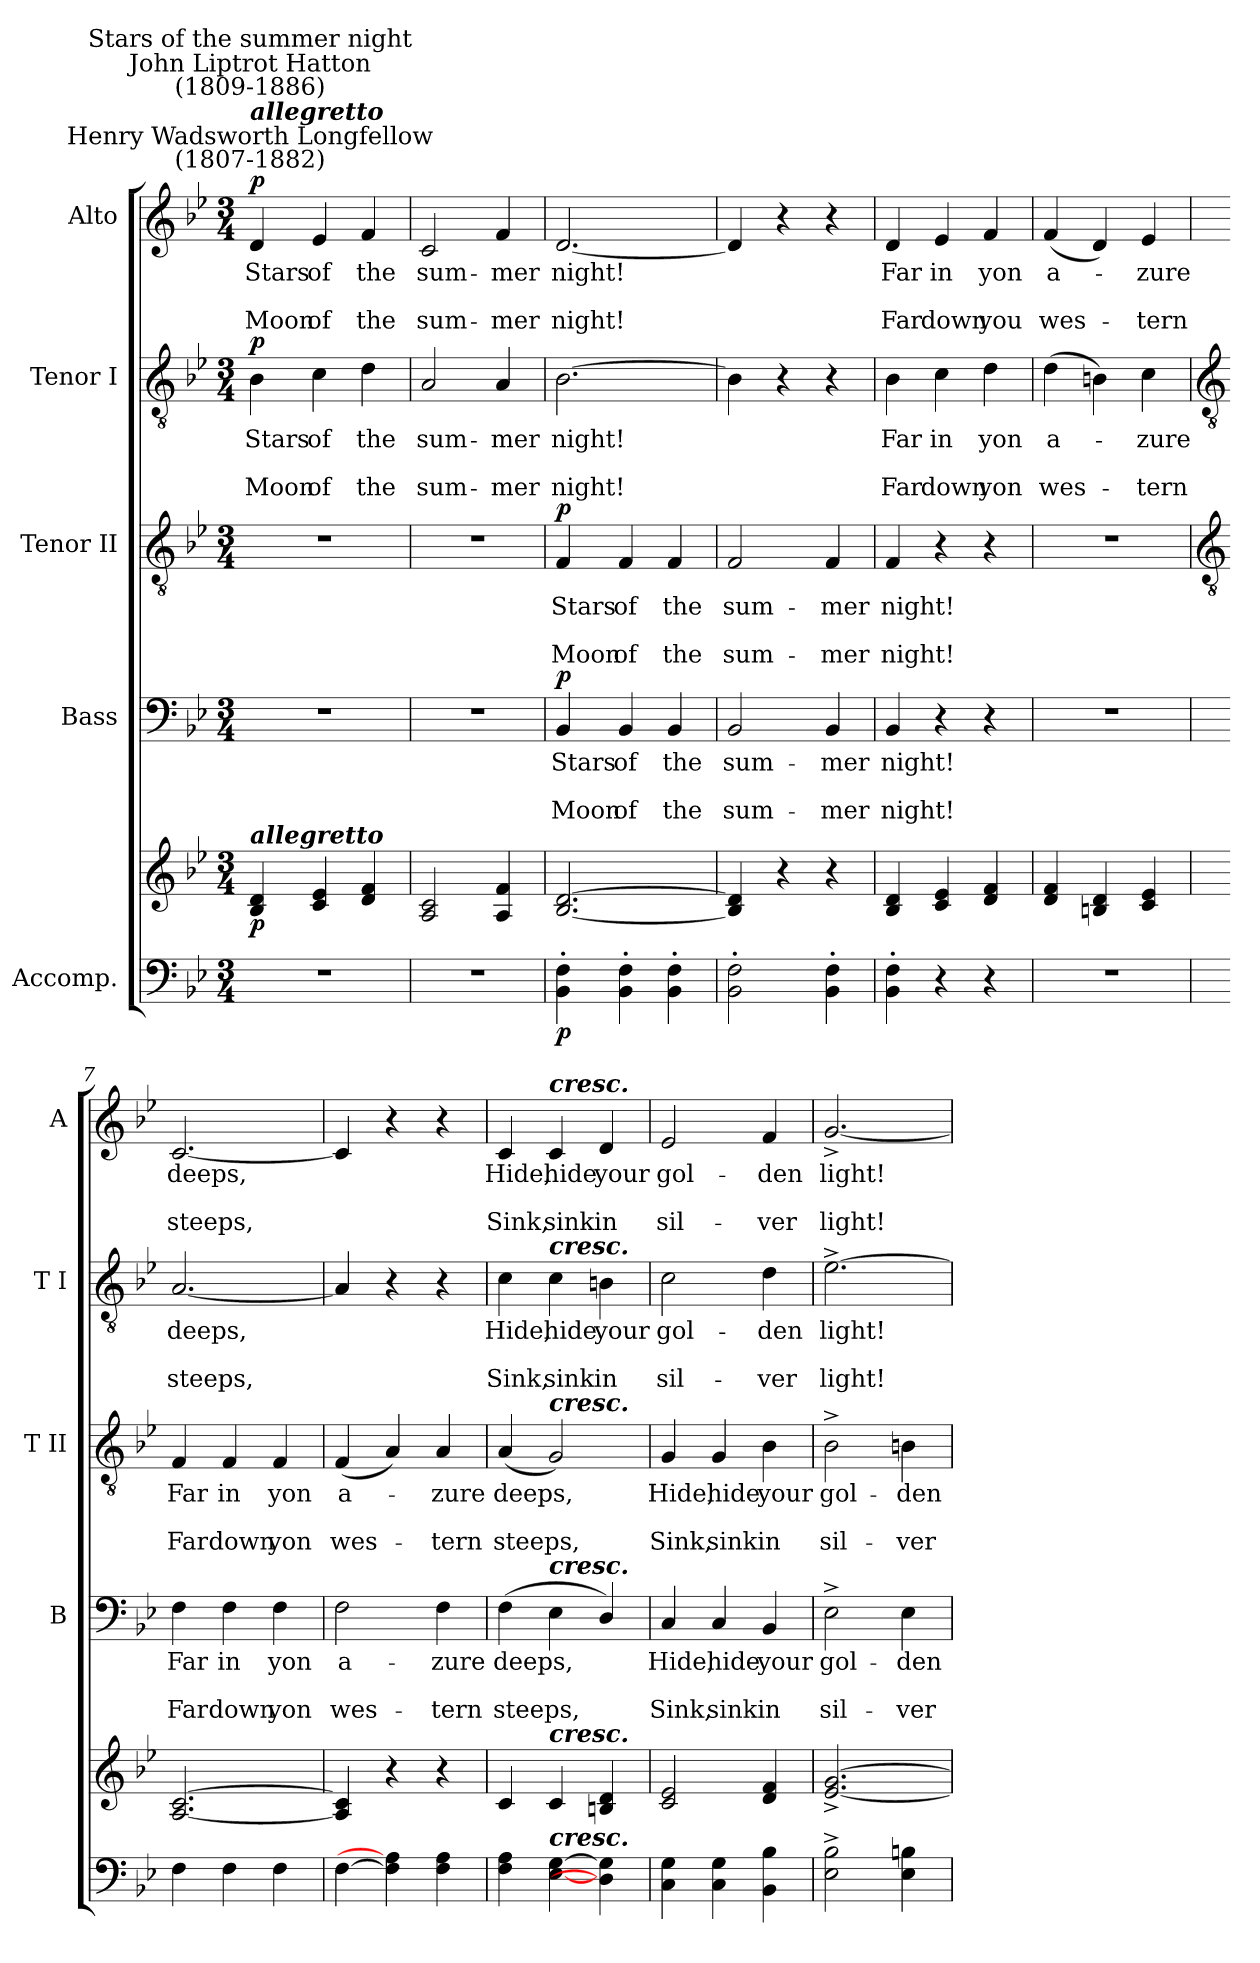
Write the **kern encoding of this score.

**kern	**kern	**dynam	**kern	**text	**text	**text	**dynam	**kern	**text	**text	**text	**dynam	**kern	**text	**text	**text	**dynam	**kern	**text	**text	**text	**dynam
*part5	*part5	*part5	*part4	*part4	*part4	*part4	*part4	*part3	*part3	*part3	*part3	*part3	*part2	*part2	*part2	*part2	*part2	*part1	*part1	*part1	*part1	*part1
*staff6	*staff5	*staff5/6	*staff4	*staff4	*staff4	*staff4	*staff4	*staff3	*staff3	*staff3	*staff3	*staff3	*staff2	*staff2	*staff2	*staff2	*staff2	*staff1	*staff1	*staff1	*staff1	*staff1
*I"Accomp.	*	*	*I"Bass	*	*	*	*	*I"Tenor II	*	*	*	*	*I"Tenor I	*	*	*	*	*I"Alto	*	*	*	*
*	*	*	*I'B	*	*	*	*	*I'T II	*	*	*	*	*I'T I	*	*	*	*	*I'A	*	*	*	*
*clefF4	*clefG2	*	*clefF4	*	*	*	*	*clefGv2	*	*	*	*	*clefGv2	*	*	*	*	*clefG2	*	*	*	*
*k[b-e-]	*k[b-e-]	*	*k[b-e-]	*	*	*	*	*k[b-e-]	*	*	*	*	*k[b-e-]	*	*	*	*	*k[b-e-]	*	*	*	*
*B-:	*B-:	*	*B-:	*	*	*	*	*B-:	*	*	*	*	*B-:	*	*	*	*	*B-:	*	*	*	*
*M3/4	*M3/4	*	*M3/4	*	*	*	*	*M3/4	*	*	*	*	*M3/4	*	*	*	*	*M3/4	*	*	*	*
*MM168	*MM168	*	*MM168	*	*	*	*	*MM168	*	*	*	*	*MM168	*	*	*	*	*MM168	*	*	*	*
=1	=1	=1	=1	=1	=1	=1	=1	=1	=1	=1	=1	=1	=1	=1	=1	=1	=1	=1	=1	=1	=1	=1
!	!	!	!	!	!	!	!	!	!	!	!	!	!	!	!	!	!	!LO:TX:a:cj:t=Henry Wadsworth Longfellow\n(1807-1882)	!	!	!	!
!	!	!	!	!	!	!	!	!	!	!	!	!	!	!	!	!	!	!LO:TX:a:Bi:t=allegretto	!	!	!	!
!	!	!	!	!	!	!	!	!	!	!	!	!	!	!	!	!	!	!LO:TX:a:cj:t=John Liptrot Hatton\n(1809-1886)	!	!	!	!
!	!	!	!	!	!	!	!	!	!	!	!	!	!	!	!	!	!	!LO:TX:a:cj:t=Stars of the summer night	!	!	!	!
!	!LO:TX:a:Bi:t=allegretto	!	!	!	!	!	!	!	!	!	!	!	!	!	!	!	!	!	!	!	!	!
!LO:N:vis=1	!	!LO:DY:b	!LO:N:vis=1	!	!	!	!	!LO:N:vis=1	!	!	!	!	!	!LO:LY:b	!	!LO:LY:b	!LO:DY:b	!	!LO:LY:b	!	!LO:LY:b	!LO:DY:b
2.r	4B- 4d	p	2.r	.	.	.	.	2.r	.	.	.	.	4B-	Stars	.	Moon	p	4d	Stars	.	Moon	p
!	!	!	!	!	!	!	!	!	!	!	!	!	!	!LO:LY:b	!	!LO:LY:b	!	!	!LO:LY:b	!	!LO:LY:b	!
.	4c 4e-	.	.	.	.	.	.	.	.	.	.	.	4c	of	.	of	.	4e-	of	.	of	.
!	!	!	!	!	!	!	!	!	!	!	!	!	!	!LO:LY:b	!	!LO:LY:b	!	!	!LO:LY:b	!	!LO:LY:b	!
.	4d 4f	.	.	.	.	.	.	.	.	.	.	.	4d	the	.	the	.	4f	the	.	the	.
=2	=2	=2	=2	=2	=2	=2	=2	=2	=2	=2	=2	=2	=2	=2	=2	=2	=2	=2	=2	=2	=2	=2
!LO:N:vis=1	!	!	!LO:N:vis=1	!	!	!	!	!LO:N:vis=1	!	!	!	!	!	!LO:LY:b	!	!LO:LY:b	!	!	!LO:LY:b	!	!LO:LY:b	!
2.r	2A 2c	.	2.r	.	.	.	.	2.r	.	.	.	.	2A	sum-	.	-sum-	.	2c	sum-	.	-sum-	.
!	!	!	!	!	!	!	!	!	!	!	!	!	!	!LO:LY:b	!	!LO:LY:b	!	!	!LO:LY:b	!	!LO:LY:b	!
.	4A 4f	.	.	.	.	.	.	.	.	.	.	.	4A	-mer	.	mer	.	4f	-mer	.	mer	.
=3	=3	=3	=3	=3	=3	=3	=3	=3	=3	=3	=3	=3	=3	=3	=3	=3	=3	=3	=3	=3	=3	=3
!	!	!LO:DY:b=2	!	!LO:LY:b	!	!LO:LY:b	!LO:DY:b	!	!LO:LY:b	!	!LO:LY:b	!LO:DY:b	!	!LO:LY:b	!	!LO:LY:b	!	!	!LO:LY:b	!	!LO:LY:b	!
4BB-\' 4F\'	[2.B- [2.d	p	4BB-	Stars	.	Moon	p	4F	Stars	.	Moon	p	[2.B-	night!	.	night!	.	[2.d	night!	.	night!	.
!	!	!	!	!LO:LY:b	!	!LO:LY:b	!	!	!LO:LY:b	!	!LO:LY:b	!	!	!	!	!	!	!	!	!	!	!
4BB-' 4F'	.	.	4BB-	of	.	of	.	4F	of	.	of	.	.	.	.	.	.	.	.	.	.	.
!	!	!	!	!LO:LY:b	!	!LO:LY:b	!	!	!LO:LY:b	!	!LO:LY:b	!	!	!	!	!	!	!	!	!	!	!
4BB-' 4F'	.	.	4BB-	the	.	the	.	4F	the	.	the	.	.	.	.	.	.	.	.	.	.	.
=4	=4	=4	=4	=4	=4	=4	=4	=4	=4	=4	=4	=4	=4	=4	=4	=4	=4	=4	=4	=4	=4	=4
!	!	!	!	!LO:LY:b	!	!LO:LY:b	!	!	!LO:LY:b	!	!LO:LY:b	!	!	!	!	!	!	!	!	!	!	!
2BB-' 2F'	4B-] 4d]	.	2BB-	sum-	.	-sum-	.	2F	sum-	.	-sum-	.	4B-]	.	.	.	.	4d]	.	.	.	.
.	4r	.	.	.	.	.	.	.	.	.	.	.	4r	.	.	.	.	4r	.	.	.	.
!	!	!	!	!LO:LY:b	!	!LO:LY:b	!	!	!LO:LY:b	!	!LO:LY:b	!	!	!	!	!	!	!	!	!	!	!
4BB-' 4F'	4r	.	4BB-	-mer	.	mer	.	4F	-mer	.	mer	.	4r	.	.	.	.	4r	.	.	.	.
=5	=5	=5	=5	=5	=5	=5	=5	=5	=5	=5	=5	=5	=5	=5	=5	=5	=5	=5	=5	=5	=5	=5
!	!	!	!	!LO:LY:b	!	!LO:LY:b	!	!	!LO:LY:b	!	!LO:LY:b	!	!	!LO:LY:b	!	!LO:LY:b	!	!	!LO:LY:b	!	!LO:LY:b	!
4BB-' 4F'	4B- 4d	.	4BB-	night!	.	night!	.	4F	night!	.	night!	.	4B-	Far	.	Far	.	4d	Far	.	Far	.
!	!	!	!	!	!	!	!	!	!	!	!	!	!	!LO:LY:b	!	!LO:LY:b	!	!	!LO:LY:b	!	!LO:LY:b	!
4r	4c 4e-	.	4r	.	.	.	.	4r	.	.	.	.	4c	in	.	down	.	4e-	in	.	down	.
!	!	!	!	!	!	!	!	!	!	!	!	!	!	!LO:LY:b	!	!LO:LY:b	!	!	!LO:LY:b	!	!LO:LY:b	!
4r	4d 4f	.	4r	.	.	.	.	4r	.	.	.	.	4d	yon	.	yon	.	4f	yon	.	you	.
=6	=6	=6	=6	=6	=6	=6	=6	=6	=6	=6	=6	=6	=6	=6	=6	=6	=6	=6	=6	=6	=6	=6
!LO:N:vis=1	!	!	!LO:N:vis=1	!	!	!	!	!LO:N:vis=1	!	!	!	!	!	!LO:LY:b	!	!LO:LY:b	!	!	!LO:LY:b	!	!LO:LY:b	!
2.r	4d 4f	.	2.r	.	.	.	.	2.r	.	.	.	.	(>4d	a-	.	wes-	.	(<4f	a-	.	wes-	.
.	4Bn 4d	.	.	.	.	.	.	.	.	.	.	.	4Bn)	.	.	.	.	4d)	.	.	.	.
!	!	!	!	!	!	!	!	!	!	!	!	!	!	!LO:LY:b	!	!LO:LY:b	!	!	!LO:LY:b	!	!LO:LY:b	!
.	4c 4e-	.	.	.	.	.	.	.	.	.	.	.	4c\	zure	.	tern	.	4e-	zure	.	tern	.
!!LO:LB:g=z
=7	=7	=7	=7	=7	=7	=7	=7	=7	=7	=7	=7	=7	=7	=7	=7	=7	=7	=7	=7	=7	=7	=7
*	*	*	*	*	*	*	*	*clefGv2	*	*	*	*	*clefGv2	*	*	*	*	*	*	*	*	*
!	!	!	!	!LO:LY:b	!	!LO:LY:b	!	!	!LO:LY:b	!	!LO:LY:b	!	!	!LO:LY:b	!	!LO:LY:b	!	!	!LO:LY:b	!	!LO:LY:b	!
4F	[2.A [2.c	.	4F	Far	.	Far	.	4F	Far	.	Far	.	[2.A	deeps,	.	steeps,	.	[2.c	deeps,	.	steeps,	.
!	!	!	!	!LO:LY:b	!	!LO:LY:b	!	!	!LO:LY:b	!	!LO:LY:b	!	!	!	!	!	!	!	!	!	!	!
4F	.	.	4F	in	.	down	.	4F	in	.	down	.	.	.	.	.	.	.	.	.	.	.
!	!	!	!	!LO:LY:b	!	!LO:LY:b	!	!	!LO:LY:b	!	!LO:LY:b	!	!	!	!	!	!	!	!	!	!	!
4F	.	.	4F	yon	.	yon	.	4F	yon	.	yon	.	.	.	.	.	.	.	.	.	.	.
=8	=8	=8	=8	=8	=8	=8	=8	=8	=8	=8	=8	=8	=8	=8	=8	=8	=8	=8	=8	=8	=8	=8
!	!	!	!	!LO:LY:b	!	!LO:LY:b	!	!	!LO:LY:b	!	!LO:LY:b	!	!	!	!	!	!	!	!	!	!	!
[4F	4A] 4c]	.	2F	a-	.	-wes-	.	(<4F	a-	.	wes-	.	4A]	.	.	.	.	4c]	.	.	.	.
4F] 4A]	4r	.	.	.	.	.	.	4A)	.	.	.	.	4r	.	.	.	.	4r	.	.	.	.
!	!	!	!	!LO:LY:b	!	!LO:LY:b	!	!	!LO:LY:b	!	!LO:LY:b	!	!	!	!	!	!	!	!	!	!	!
4F 4A	4r	.	4F	-zure	.	tern	.	4A	zure	.	tern	.	4r	.	.	.	.	4r	.	.	.	.
=9	=9	=9	=9	=9	=9	=9	=9	=9	=9	=9	=9	=9	=9	=9	=9	=9	=9	=9	=9	=9	=9	=9
!	!	!	!	!LO:LY:b	!	!LO:LY:b	!	!	!LO:LY:b	!	!LO:LY:b	!	!	!LO:LY:b	!	!LO:LY:b	!	!	!LO:LY:b	!	!LO:LY:b	!
4F 4A	4c	.	(>4F	deeps,	.	steeps,	.	(<4A	deeps,	.	steeps,	.	4c\	Hide,	.	Sink,	.	4c	Hide,	.	Sink,	.
!	!	!	!	!	!	!	!	!	!	!	!	!	!	!	!	!	!	!LO:TX:a:Bi:t=cresc.	!	!	!	!
!	!	!	!	!	!	!	!	!	!	!	!	!	!LO:TX:a:Bi:t=cresc.	!	!	!	!	!	!	!	!	!
!	!	!	!	!	!	!	!	!LO:TX:a:Bi:t=cresc.	!	!	!	!	!	!	!	!	!	!	!	!	!	!
!	!	!	!LO:TX:a:Bi:t=cresc.	!	!	!	!	!	!	!	!	!	!	!	!	!	!	!	!	!	!	!
!	!LO:TX:a:Bi:t=cresc.	!	!	!	!	!	!	!	!	!	!	!	!	!	!	!	!	!	!	!	!	!
!LO:TX:a:Bi:t=cresc.	!	!	!	!	!	!	!	!	!	!	!	!	!	!	!	!	!	!	!	!	!	!
!	!	!	!	!	!	!	!	!	!	!	!	!	!	!LO:LY:b	!	!LO:LY:b	!	!	!LO:LY:b	!	!LO:LY:b	!
[4E-\ [4G\	4c	.	4E-\	.	.	.	.	2G)	.	.	.	.	4c\	hide	.	sink	.	4c	hide	.	sink	.
!	!	!	!	!	!	!	!	!	!	!	!	!	!	!LO:LY:b	!	!LO:LY:b	!	!	!LO:LY:b	!	!LO:LY:b	!
4D\] 4G\]	4Bn 4d	.	4D/)	.	.	.	.	.	.	.	.	.	4Bn	your	.	in	.	4d	your	.	in	.
=10	=10	=10	=10	=10	=10	=10	=10	=10	=10	=10	=10	=10	=10	=10	=10	=10	=10	=10	=10	=10	=10	=10
!	!	!	!	!LO:LY:b	!	!LO:LY:b	!	!	!LO:LY:b	!	!LO:LY:b	!	!	!LO:LY:b	!	!LO:LY:b	!	!	!LO:LY:b	!	!LO:LY:b	!
4C 4G	2c 2e-	.	4C	Hide,	.	Sink,	.	4G	Hide,	.	Sink,	.	2c	gol-	.	-sil-	.	2e-	gol-	.	-sil-	.
!	!	!	!	!LO:LY:b	!	!LO:LY:b	!	!	!LO:LY:b	!	!LO:LY:b	!	!	!	!	!	!	!	!	!	!	!
4C 4G	.	.	4C	hide	.	sink	.	4G	hide	.	sink	.	.	.	.	.	.	.	.	.	.	.
!	!	!	!	!LO:LY:b	!	!LO:LY:b	!	!	!LO:LY:b	!	!LO:LY:b	!	!	!LO:LY:b	!	!LO:LY:b	!	!	!LO:LY:b	!	!LO:LY:b	!
4BB- 4B-	4d 4f	.	4BB-	your	.	in	.	4B-	your	.	in	.	4d	-den	.	ver	.	4f	-den	.	ver	.
=11	=11	=11	=11	=11	=11	=11	=11	=11	=11	=11	=11	=11	=11	=11	=11	=11	=11	=11	=11	=11	=11	=11
!	!	!	!	!LO:LY:b	!	!LO:LY:b	!	!	!LO:LY:b	!	!LO:LY:b	!	!	!LO:LY:b	!	!LO:LY:b	!	!	!LO:LY:b	!	!LO:LY:b	!
2E-^ 2B-^	[2.e-^ [2.g^	.	2E-^	gol-	.	-sil-	.	2B-^	gol-	.	-sil-	.	[2.e-^	light!	.	light!	.	[2.g^	light!	.	light!	.
!	!	!	!	!LO:LY:b	!	!LO:LY:b	!	!	!LO:LY:b	!	!LO:LY:b	!	!	!	!	!	!	!	!	!	!	!
4E- 4Bn	.	.	4E-	-den	.	ver	.	4Bn	-den	.	ver	.	.	.	.	.	.	.	.	.	.	.
=	=	=	=	=	=	=	=	=	=	=	=	=	=	=	=	=	=	=	=	=	=	=
*-	*-	*-	*-	*-	*-	*-	*-	*-	*-	*-	*-	*-	*-	*-	*-	*-	*-	*-	*-	*-	*-	*-
